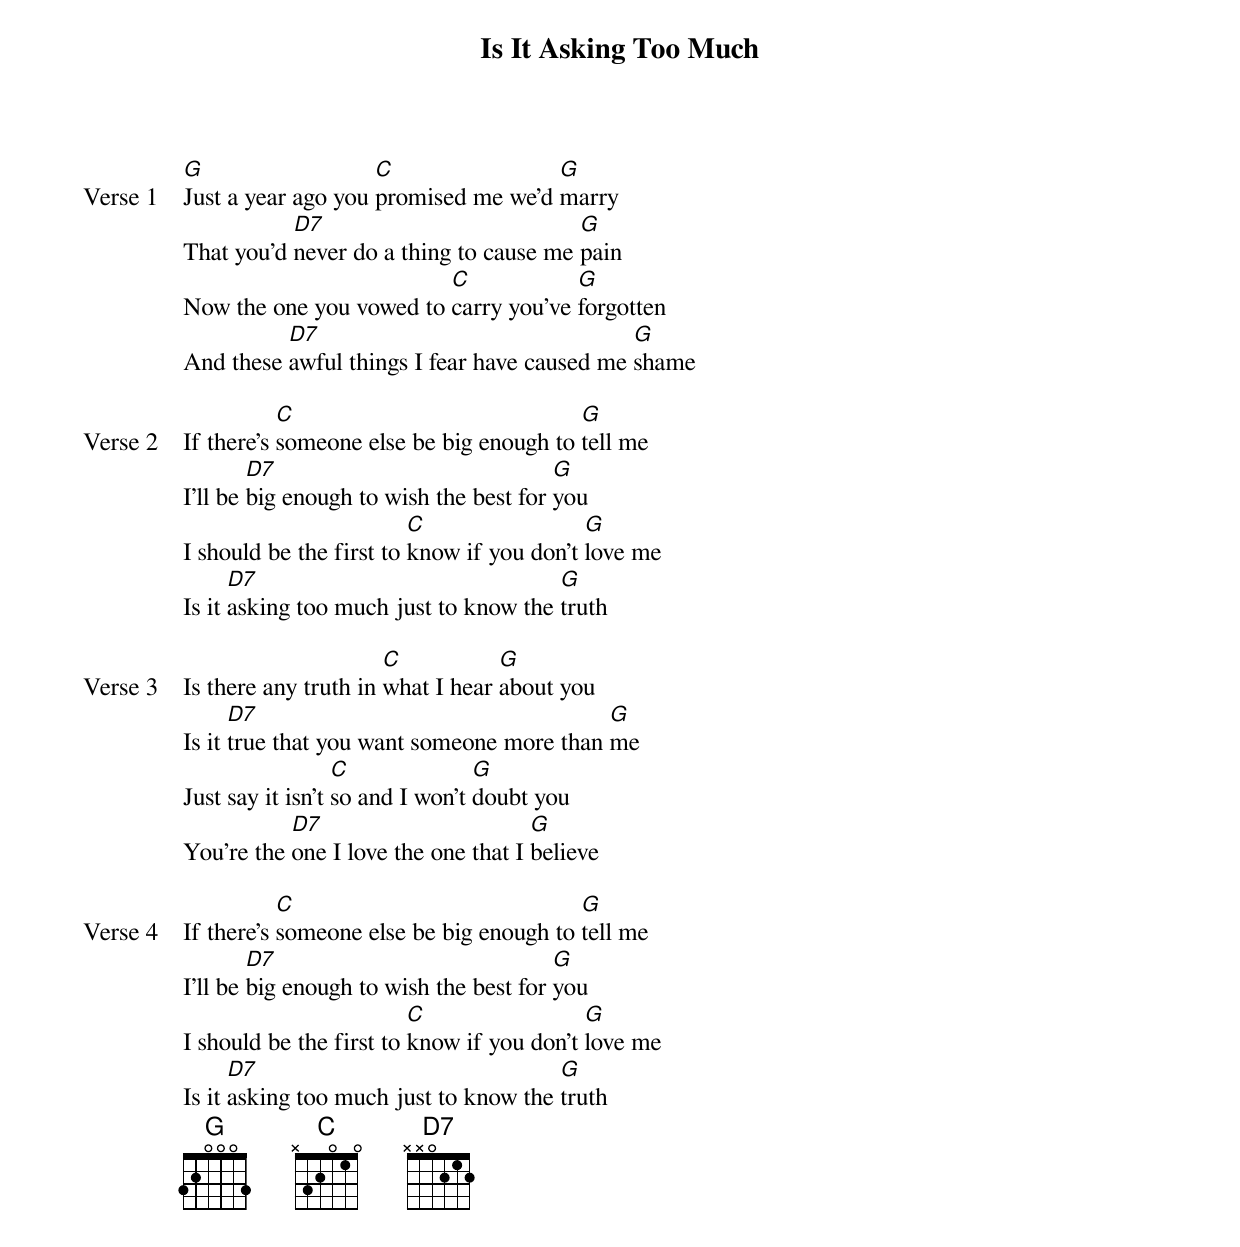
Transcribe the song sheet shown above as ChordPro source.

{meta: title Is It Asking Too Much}
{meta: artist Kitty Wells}
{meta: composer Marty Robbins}

{start_of_verse: Verse 1}
[G]Just a year ago you [C]promised me we'd [G]marry
That you'd [D7]never do a thing to cause me [G]pain
Now the one you vowed to [C]carry you've [G]forgotten
And these [D7]awful things I fear have caused me [G]shame
{end_of_verse}

{start_of_verse: Verse 2}
If there's [C]someone else be big enough to [G]tell me
I'll be [D7]big enough to wish the best for [G]you
I should be the first to [C]know if you don't [G]love me
Is it [D7]asking too much just to know the [G]truth
{end_of_verse}

{start_of_verse: Verse 3}
Is there any truth in [C]what I hear [G]about you
Is it [D7]true that you want someone more than [G]me
Just say it isn't [C]so and I won't [G]doubt you
You're the [D7]one I love the one that I [G]believe
{end_of_verse}

{start_of_verse: Verse 4}
If there's [C]someone else be big enough to [G]tell me
I'll be [D7]big enough to wish the best for [G]you
I should be the first to [C]know if you don't [G]love me
Is it [D7]asking too much just to know the [G]truth
{end_of_verse}
